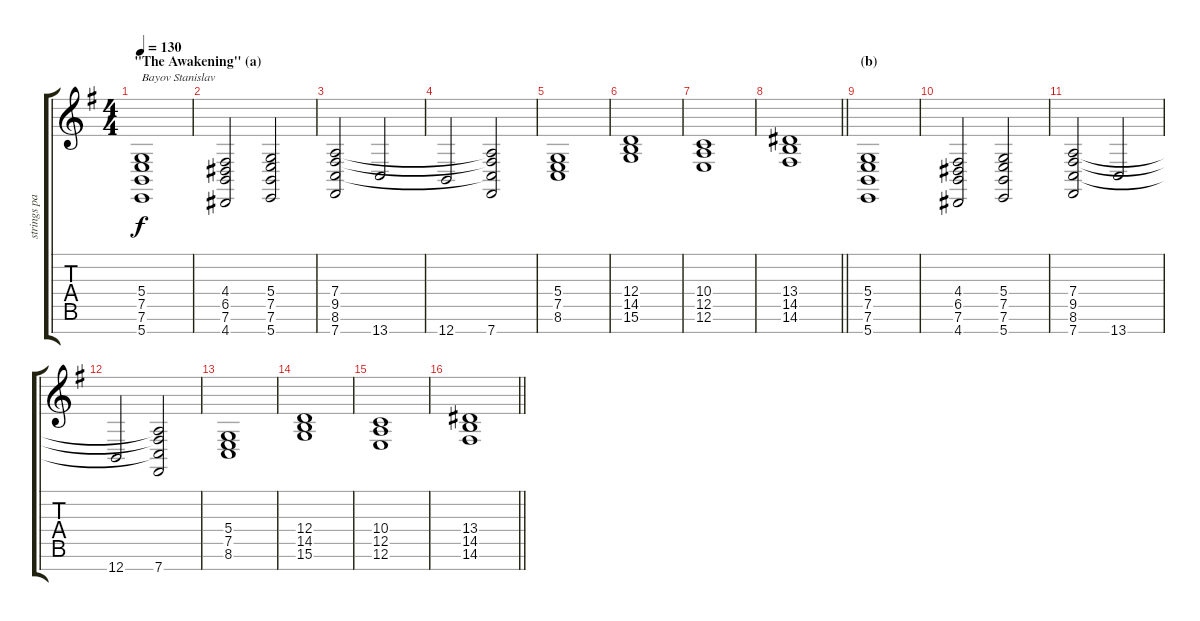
\track ("strings pad" "strings pa") {instrument stringensemble1}
\staff {score tabs}
\tuning (E4 B3 G3 D3 A2 E2 B1) {hide}
\ts (4 4)
\section ("" "\"The Awakening\" (a)")
\tempo 130
\clef g2
\ks eminor
(5.4 7.5 7.6 5.7).1{txt "Bayov Stanislav" dy f instrument stringensemble1} |
(4.4 6.5 7.6 4.7).2 (5.4 7.5 7.6 5.7).2 |
(7.4 9.5 8.6 7.7).2 13.7.2 |
12.7.2 (7.4{t} 9.5{t} 8.6{t} 7.7).2 |
(5.4 7.5 8.6).1 |
(12.4 14.5 15.6).1 |
(10.4 12.5 12.6).1 |
\barLineRight lightlight
(13.4 14.5 14.6).1 |
\section ("" "(b)")
(5.4 7.5 7.6 5.7).1 |
(4.4 6.5 7.6 4.7).2 (5.4 7.5 7.6 5.7).2 |
(7.4 9.5 8.6 7.7).2 13.7.2 |
12.7.2 (7.4{t} 9.5{t} 8.6{t} 7.7).2 |
(5.4 7.5 8.6).1 |
(12.4 14.5 15.6).1 |
(10.4 12.5 12.6).1 |
\barLineRight lightlight
(13.4 14.5 14.6).1
